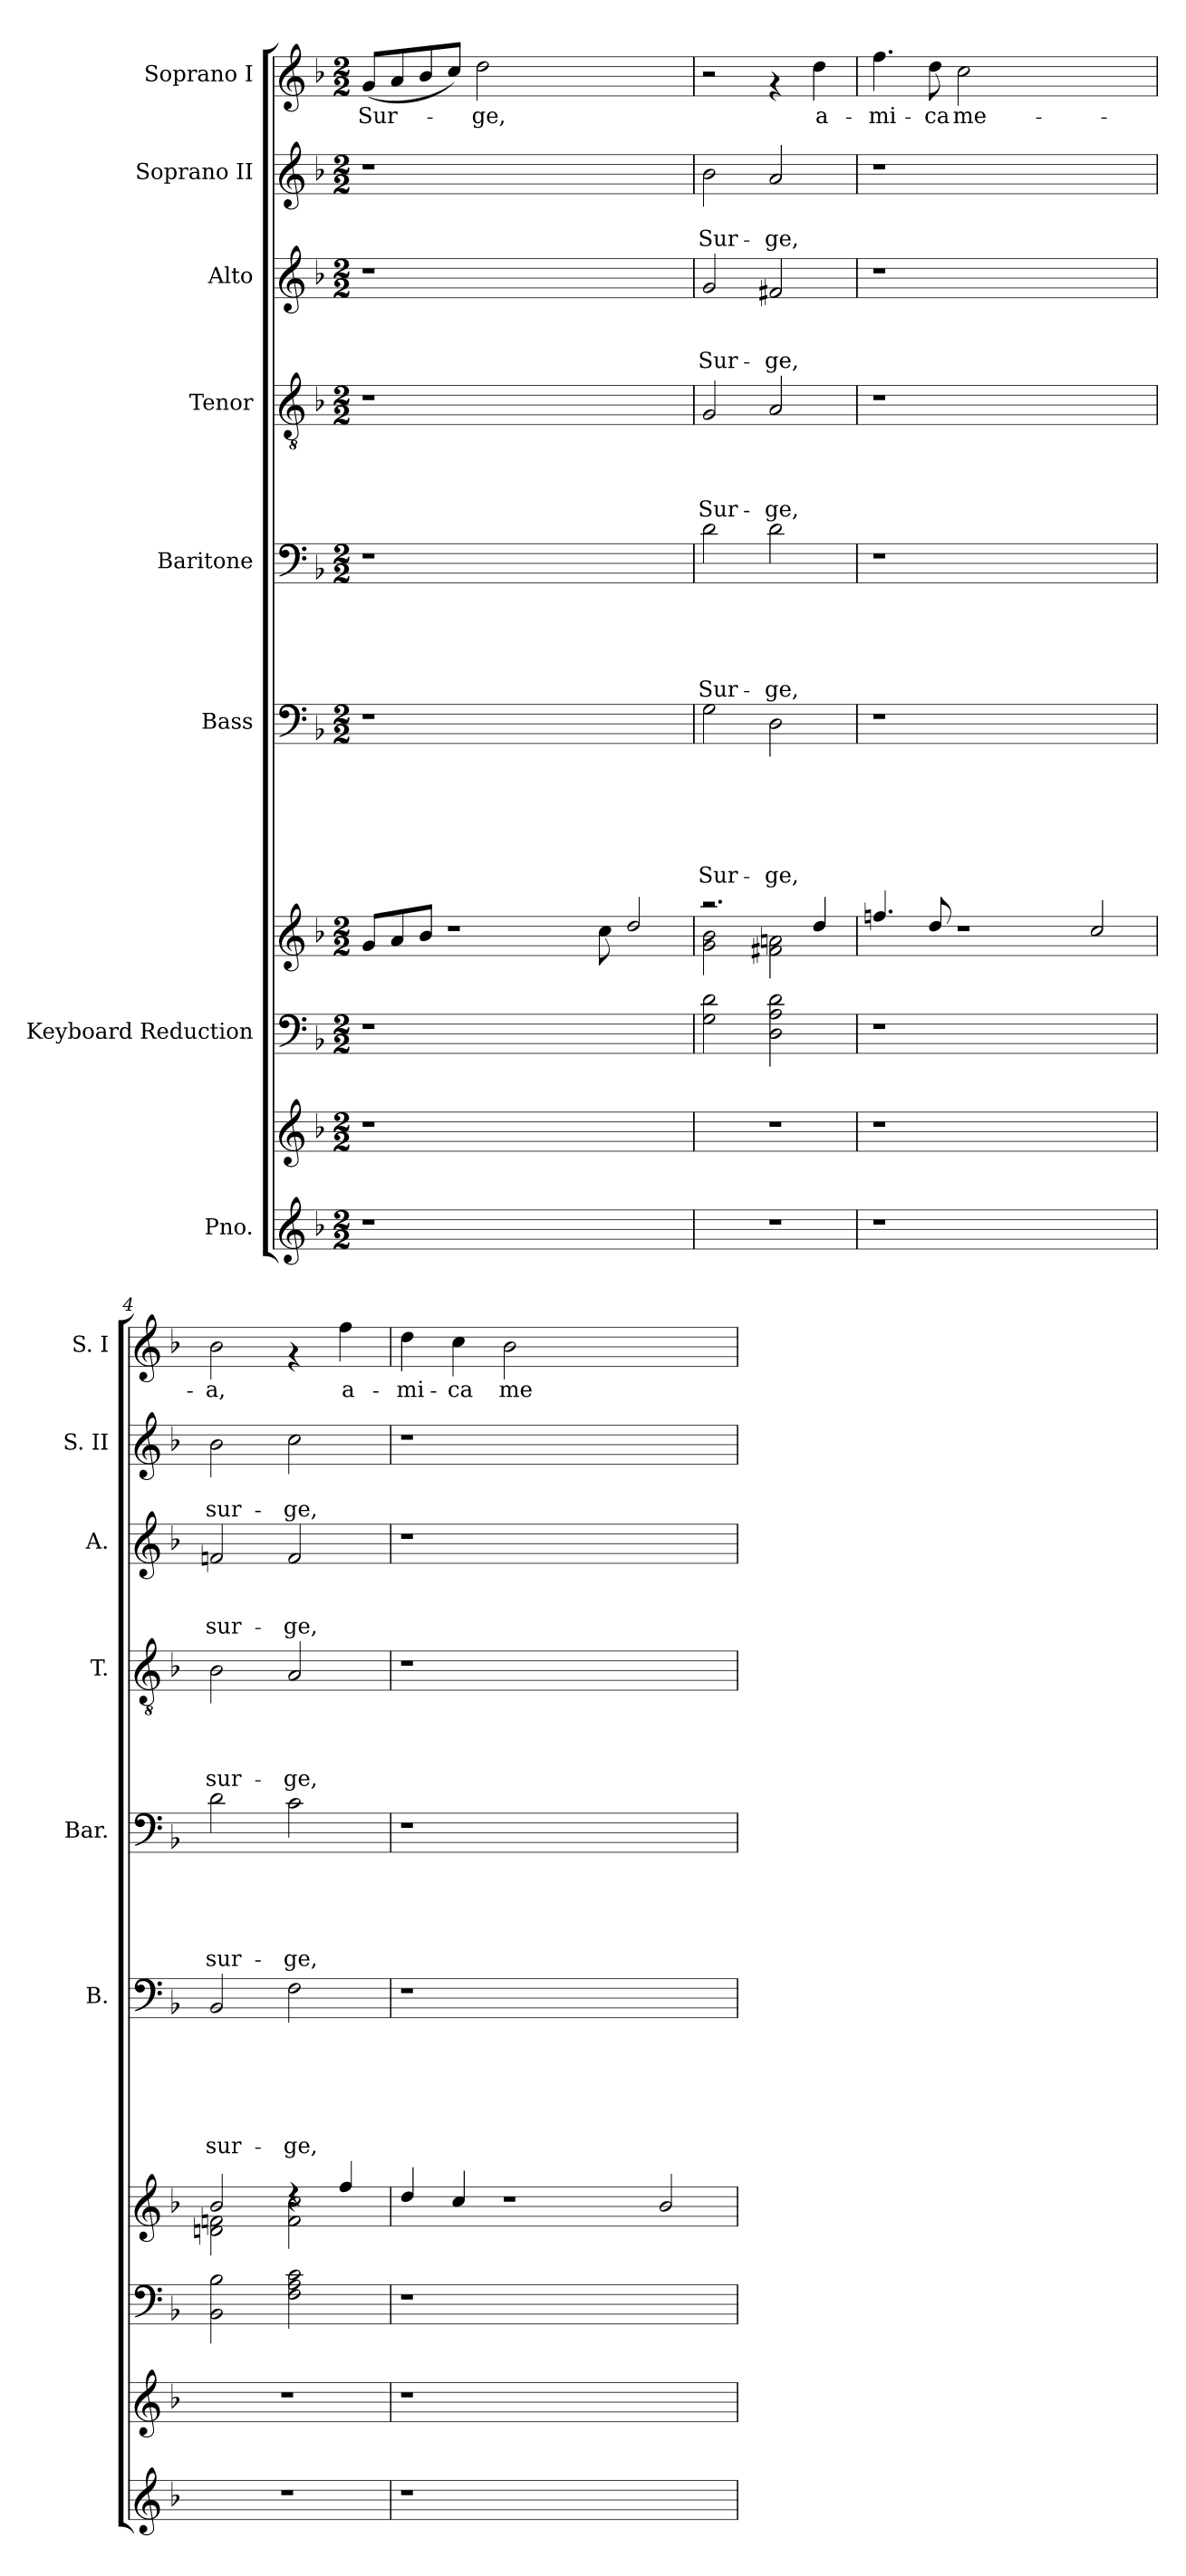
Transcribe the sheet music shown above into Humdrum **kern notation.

**kern	**kern	**kern	**kern	**kern	**text	**text	**text	**text	**text	**text	**kern	**text	**text	**text	**text	**text	**kern	**text	**text	**text	**text	**kern	**text	**text	**text	**kern	**text	**text	**kern	**text
*part8	*part8	*part7	*part7	*part6	*part6	*part6	*part6	*part6	*part6	*part6	*part5	*part5	*part5	*part5	*part5	*part5	*part4	*part4	*part4	*part4	*part4	*part3	*part3	*part3	*part3	*part2	*part2	*part2	*part1	*part1
*staff10	*staff9	*staff8	*staff7	*staff6	*staff6	*staff6	*staff6	*staff6	*staff6	*staff6	*staff5	*staff5	*staff5	*staff5	*staff5	*staff5	*staff4	*staff4	*staff4	*staff4	*staff4	*staff3	*staff3	*staff3	*staff3	*staff2	*staff2	*staff2	*staff1	*staff1
*I"Pno.	*	*I"Keyboard Reduction	*	*I"Bass	*	*	*	*	*	*	*I"Baritone	*	*	*	*	*	*I"Tenor	*	*	*	*	*I"Alto	*	*	*	*I"Soprano II	*	*	*I"Soprano I	*
*	*	*	*	*I'B.	*	*	*	*	*	*	*I'Bar.	*	*	*	*	*	*I'T.	*	*	*	*	*I'A.	*	*	*	*I'S. II	*	*	*I'S. I	*
!!LO:PB:g=z
*clefG2	*clefG2	*clefF4	*clefG2	*clefF4	*	*	*	*	*	*	*clefF4	*	*	*	*	*	*clefGv2	*	*	*	*	*clefG2	*	*	*	*clefG2	*	*	*clefG2	*
*k[b-]	*k[b-]	*k[b-]	*k[b-]	*k[b-]	*	*	*	*	*	*	*k[b-]	*	*	*	*	*	*k[b-]	*	*	*	*	*k[b-]	*	*	*	*k[b-]	*	*	*k[b-]	*
*F:	*F:	*F:	*F:	*F:	*	*	*	*	*	*	*F:	*	*	*	*	*	*F:	*	*	*	*	*F:	*	*	*	*F:	*	*	*F:	*
*M2/2	*M2/2	*M2/2	*M2/2	*M2/2	*	*	*	*	*	*	*M2/2	*	*	*	*	*	*M2/2	*	*	*	*	*M2/2	*	*	*	*M2/2	*	*	*M2/2	*
=1	=1	=1	=1	=1	=1	=1	=1	=1	=1	=1	=1	=1	=1	=1	=1	=1	=1	=1	=1	=1	=1	=1	=1	=1	=1	=1	=1	=1	=1	=1
!	!	!	!	!	!	!	!	!	!	!	!	!	!	!	!	!	!	!	!	!	!	!	!	!	!	!	!	!	!	!LO:LY:b
1r	1r	1r	8g/L	1r	.	.	.	.	.	.	1r	.	.	.	.	.	1r	.	.	.	.	1r	.	.	.	1r	.	.	(<8g/L	Sur-
.	.	.	8a/	.	.	.	.	.	.	.	.	.	.	.	.	.	.	.	.	.	.	.	.	.	.	.	.	.	8a/	.
.	.	.	8b-/J	.	.	.	.	.	.	.	.	.	.	.	.	.	.	.	.	.	.	.	.	.	.	.	.	.	8b-/	.
.	.	.	1r	.	.	.	.	.	.	.	.	.	.	.	.	.	.	.	.	.	.	.	.	.	.	.	.	.	8cc/J)	.
!	!	!	!	!	!	!	!	!	!	!	!	!	!	!	!	!	!	!	!	!	!	!	!	!	!	!	!	!	!	!LO:LY:b
.	.	.	.	.	.	.	.	.	.	.	.	.	.	.	.	.	.	.	.	.	.	.	.	.	.	.	.	.	2dd\	-ge,
1ryy	1ryy	1ryy	.	1ryy	.	.	.	.	.	.	1ryy	.	.	.	.	.	1ryy	.	.	.	.	1ryy	.	.	.	1ryy	.	.	1ryy	.
.	.	.	8cc\	.	.	.	.	.	.	.	.	.	.	.	.	.	.	.	.	.	.	.	.	.	.	.	.	.	.	.
.	.	.	2dd/	.	.	.	.	.	.	.	.	.	.	.	.	.	.	.	.	.	.	.	.	.	.	.	.	.	.	.
=2	=2	=2	=2	=2	=2	=2	=2	=2	=2	=2	=2	=2	=2	=2	=2	=2	=2	=2	=2	=2	=2	=2	=2	=2	=2	=2	=2	=2	=2	=2
*	*	*	*^	*	*	*	*	*	*	*	*	*	*	*	*	*	*	*	*	*	*	*	*	*	*	*	*	*	*	*
!	!	!	!	!	!	!	!	!	!	!	!LO:LY:b	!	!	!	!	!	!LO:LY:b	!	!	!	!	!LO:LY:b	!	!	!	!LO:LY:b	!	!	!LO:LY:b	!	!
1r	1r	2G\ 2d\	2.raa	2g\ 2b-\	2G\	.	.	.	.	.	Sur-	2d\	.	.	.	.	Sur-	2G/	.	.	.	Sur-	2g/	.	.	Sur-	2b-\	.	Sur-	2r	.
!	!	!	!	!	!	!	!	!	!	!	!LO:LY:b	!	!	!	!	!	!LO:LY:b	!	!	!	!	!LO:LY:b	!	!	!	!LO:LY:b	!	!	!LO:LY:b	!	!
.	.	2D\ 2A\ 2d\	.	2f#X\ 2an\	2D\	.	.	.	.	.	-ge,	2d\	.	.	.	.	-ge,	2A/	.	.	.	-ge,	2f#X/	.	.	-ge,	2a/	.	-ge,	4rf	.
!	!	!	!	!	!	!	!	!	!	!	!	!	!	!	!	!	!	!	!	!	!	!	!	!	!	!	!	!	!	!	!LO:LY:b
.	.	.	4dd/	.	.	.	.	.	.	.	.	.	.	.	.	.	.	.	.	.	.	.	.	.	.	.	.	.	.	4dd\	a-
*	*	*	*v	*v	*	*	*	*	*	*	*	*	*	*	*	*	*	*	*	*	*	*	*	*	*	*	*	*	*	*	*
=3	=3	=3	=3	=3	=3	=3	=3	=3	=3	=3	=3	=3	=3	=3	=3	=3	=3	=3	=3	=3	=3	=3	=3	=3	=3	=3	=3	=3	=3	=3
!	!	!	!	!	!	!	!	!	!	!	!	!	!	!	!	!	!	!	!	!	!	!	!	!	!	!	!	!	!	!LO:LY:b
1r	1r	1r	4.ffn/	1r	.	.	.	.	.	.	1r	.	.	.	.	.	1r	.	.	.	.	1r	.	.	.	1r	.	.	4.ff\	-mi-
!	!	!	!	!	!	!	!	!	!	!	!	!	!	!	!	!	!	!	!	!	!	!	!	!	!	!	!	!	!	!LO:LY:b
.	.	.	8dd/	.	.	.	.	.	.	.	.	.	.	.	.	.	.	.	.	.	.	.	.	.	.	.	.	.	8dd\	-ca
!	!	!	!	!	!	!	!	!	!	!	!	!	!	!	!	!	!	!	!	!	!	!	!	!	!	!	!	!	!	!LO:LY:b
.	.	.	1r	.	.	.	.	.	.	.	.	.	.	.	.	.	.	.	.	.	.	.	.	.	.	.	.	.	2cc\	me-
1ryy	1ryy	1ryy	.	1ryy	.	.	.	.	.	.	1ryy	.	.	.	.	.	1ryy	.	.	.	.	1ryy	.	.	.	1ryy	.	.	1ryy	.
.	.	.	2cc/	.	.	.	.	.	.	.	.	.	.	.	.	.	.	.	.	.	.	.	.	.	.	.	.	.	.	.
=4	=4	=4	=4	=4	=4	=4	=4	=4	=4	=4	=4	=4	=4	=4	=4	=4	=4	=4	=4	=4	=4	=4	=4	=4	=4	=4	=4	=4	=4	=4
*	*	*	*^	*	*	*	*	*	*	*	*	*	*	*	*	*	*	*	*	*	*	*	*	*	*	*	*	*	*	*
!	!	!	!	!	!	!	!	!	!	!	!LO:LY:b	!	!	!	!	!	!LO:LY:b	!	!	!	!	!LO:LY:b	!	!	!	!LO:LY:b	!	!	!LO:LY:b	!	!LO:LY:b
1r	1r	2BB-\ 2B-\	2b-/	2dn\ 2fn\	2BB-/	.	.	.	.	.	sur-	2d\	.	.	.	.	sur-	2B-\	.	.	.	sur-	2fn/	.	.	sur-	2b-\	.	sur-	2b-\	-a,
!	!	!	!	!	!	!	!	!	!	!	!LO:LY:b	!	!	!	!	!	!LO:LY:b	!	!	!	!	!LO:LY:b	!	!	!	!LO:LY:b	!	!	!LO:LY:b	!	!
.	.	2F\ 2A\ 2c\	4rcc	2f\ 2cc\	2F\	.	.	.	.	.	-ge,	2c\	.	.	.	.	-ge,	2A/	.	.	.	-ge,	2f/	.	.	-ge,	2cc\	.	-ge,	4rf	.
!	!	!	!	!	!	!	!	!	!	!	!	!	!	!	!	!	!	!	!	!	!	!	!	!	!	!	!	!	!	!	!LO:LY:b
.	.	.	4ff/	.	.	.	.	.	.	.	.	.	.	.	.	.	.	.	.	.	.	.	.	.	.	.	.	.	.	4ff\	a-
*	*	*	*v	*v	*	*	*	*	*	*	*	*	*	*	*	*	*	*	*	*	*	*	*	*	*	*	*	*	*	*	*
=5	=5	=5	=5	=5	=5	=5	=5	=5	=5	=5	=5	=5	=5	=5	=5	=5	=5	=5	=5	=5	=5	=5	=5	=5	=5	=5	=5	=5	=5	=5
!	!	!	!	!	!	!	!	!	!	!	!	!	!	!	!	!	!	!	!	!	!	!	!	!	!	!	!	!	!	!LO:LY:b
1r	1r	1r	4dd/	1r	.	.	.	.	.	.	1r	.	.	.	.	.	1r	.	.	.	.	1r	.	.	.	1r	.	.	4dd\	-mi-
!	!	!	!	!	!	!	!	!	!	!	!	!	!	!	!	!	!	!	!	!	!	!	!	!	!	!	!	!	!	!LO:LY:b
.	.	.	4cc/	.	.	.	.	.	.	.	.	.	.	.	.	.	.	.	.	.	.	.	.	.	.	.	.	.	4cc\	-ca
!	!	!	!	!	!	!	!	!	!	!	!	!	!	!	!	!	!	!	!	!	!	!	!	!	!	!	!	!	!	!LO:LY:b
.	.	.	1r	.	.	.	.	.	.	.	.	.	.	.	.	.	.	.	.	.	.	.	.	.	.	.	.	.	2b-\	me-
1ryy	1ryy	1ryy	.	1ryy	.	.	.	.	.	.	1ryy	.	.	.	.	.	1ryy	.	.	.	.	1ryy	.	.	.	1ryy	.	.	1ryy	.
.	.	.	2b-/	.	.	.	.	.	.	.	.	.	.	.	.	.	.	.	.	.	.	.	.	.	.	.	.	.	.	.
=	=	=	=	=	=	=	=	=	=	=	=	=	=	=	=	=	=	=	=	=	=	=	=	=	=	=	=	=	=	=
*-	*-	*-	*-	*-	*-	*-	*-	*-	*-	*-	*-	*-	*-	*-	*-	*-	*-	*-	*-	*-	*-	*-	*-	*-	*-	*-	*-	*-	*-	*-
